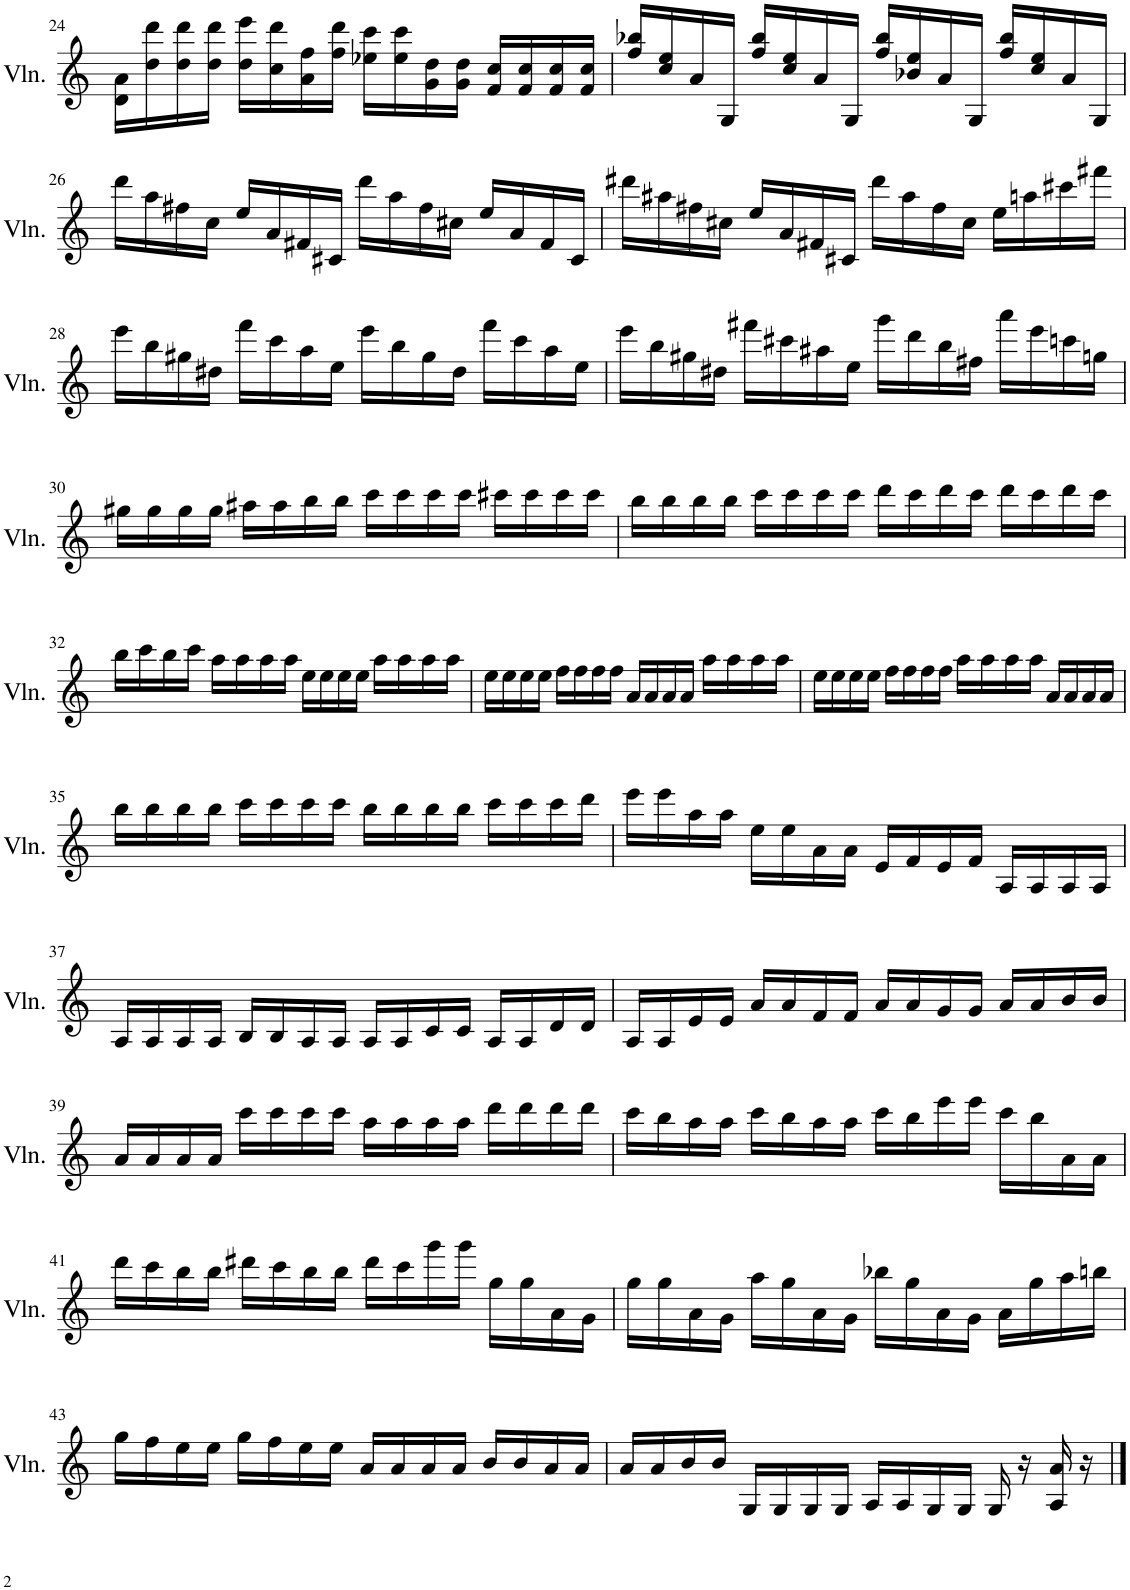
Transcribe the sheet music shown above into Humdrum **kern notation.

**kern
*part1
*staff1
*I"Violin
*I'Vln.
!!LO:PB:g=z
*clefG2
*k[]
*M4/4
=24
16d\ 16a\LL
16dd\ 16ddd\
16dd\ 16ddd\
16dd\ 16ddd\JJ
16dd\ 16eee\LL
16cc\ 16ddd\
16a\ 16ff\
16ff\ 16ddd\JJ
16ee-X\ 16ccc\LL
16ee-\ 16ccc\
16g\ 16dd\
16g\ 16dd\JJ
16f/ 16cc/LL
16f/ 16cc/
16f/ 16cc/
16f/ 16cc/JJ
=25
16ff/ 16bb-X/LL
16cc/ 16ee/
16a/
16G/JJ
16ff/ 16bb-/LL
16cc/ 16ee/
16a/
16G/JJ
16ff/ 16bb-/LL
16b-X/ 16ee/
16a/
16G/JJ
16ff/ 16bb-/LL
16cc/ 16ee/
16a/
16G/JJ
!!LO:LB:g=z
=26
16ddd\LL
16aa\
16ff#X\
16cc\JJ
16ee/LL
16a/
16f#X/
16c#X/JJ
16ddd\LL
16aa\
16ff#\
16cc#X\JJ
16ee/LL
16a/
16f#/
16c#/JJ
=27
16ddd#X\LL
16aa#X\
16ff#X\
16cc#X\JJ
16ee/LL
16a/
16f#X/
16c#X/JJ
16ddd#\LL
16aa#\
16ff#\
16cc#\JJ
16ee\LL
16aan\
16ccc#X\
16fff#X\JJ
!!LO:LB:g=z
=28
16eee\LL
16bb\
16gg#X\
16dd#X\JJ
16fff\LL
16ccc\
16aa\
16ee\JJ
16eee\LL
16bb\
16gg#\
16dd#\JJ
16fff\LL
16ccc\
16aa\
16ee\JJ
=29
16eee\LL
16bb\
16gg#X\
16dd#X\JJ
16fff#X\LL
16ccc#X\
16aa#X\
16ee\JJ
16ggg\LL
16ddd\
16bb\
16ff#X\JJ
16aaa\LL
16eee\
16cccn\
16ggn\JJ
!!LO:LB:g=z
=30
16gg#X\LL
16gg#\
16gg#\
16gg#\JJ
16aa#X\LL
16aa#\
16bb\
16bb\JJ
16ccc\LL
16ccc\
16ccc\
16ccc\JJ
16ccc#X\LL
16ccc#\
16ccc#\
16ccc#\JJ
=31
16bb\LL
16bb\
16bb\
16bb\JJ
16ccc\LL
16ccc\
16ccc\
16ccc\JJ
16ddd\LL
16ccc\
16ddd\
16ccc\JJ
16ddd\LL
16ccc\
16ddd\
16ccc\JJ
!!LO:LB:g=z
=32
16bb\LL
16ccc\
16bb\
16ccc\JJ
16aa\LL
16aa\
16aa\
16aa\JJ
16ee\LL
16ee\
16ee\
16ee\JJ
16aa\LL
16aa\
16aa\
16aa\JJ
=33
16ee\LL
16ee\
16ee\
16ee\JJ
16ff\LL
16ff\
16ff\
16ff\JJ
16a/LL
16a/
16a/
16a/JJ
16aa\LL
16aa\
16aa\
16aa\JJ
=34
16ee\LL
16ee\
16ee\
16ee\JJ
16ff\LL
16ff\
16ff\
16ff\JJ
16aa\LL
16aa\
16aa\
16aa\JJ
16a/LL
16a/
16a/
16a/JJ
!!LO:LB:g=z
=35
16bb\LL
16bb\
16bb\
16bb\JJ
16ccc\LL
16ccc\
16ccc\
16ccc\JJ
16bb\LL
16bb\
16bb\
16bb\JJ
16ccc\LL
16ccc\
16ccc\
16ddd\JJ
=36
16eee\LL
16eee\
16aa\
16aa\JJ
16ee\LL
16ee\
16a\
16a\JJ
16e/LL
16f/
16e/
16f/JJ
16A/LL
16A/
16A/
16A/JJ
!!LO:LB:g=z
=37
16A/LL
16A/
16A/
16A/JJ
16B/LL
16B/
16A/
16A/JJ
16A/LL
16A/
16c/
16c/JJ
16A/LL
16A/
16d/
16d/JJ
=38
16A/LL
16A/
16e/
16e/JJ
16a/LL
16a/
16f/
16f/JJ
16a/LL
16a/
16g/
16g/JJ
16a/LL
16a/
16b/
16b/JJ
!!LO:LB:g=z
=39
16a/LL
16a/
16a/
16a/JJ
16ccc\LL
16ccc\
16ccc\
16ccc\JJ
16aa\LL
16aa\
16aa\
16aa\JJ
16ddd\LL
16ddd\
16ddd\
16ddd\JJ
=40
16ccc\LL
16bb\
16aa\
16aa\JJ
16ccc\LL
16bb\
16aa\
16aa\JJ
16ccc\LL
16bb\
16eee\
16eee\JJ
16ccc\LL
16bb\
16a\
16a\JJ
!!LO:LB:g=z
=41
16ddd\LL
16ccc\
16bb\
16bb\JJ
16ddd#X\LL
16ccc\
16bb\
16bb\JJ
16ddd#\LL
16ccc\
16ggg\
16ggg\JJ
16gg\LL
16gg\
16a\
16g\JJ
=42
16gg\LL
16gg\
16a\
16g\JJ
16aa\LL
16gg\
16a\
16g\JJ
16bb-X\LL
16gg\
16a\
16g\JJ
16a\LL
16gg\
16aa\
16bbn\JJ
!!LO:LB:g=z
=43
16gg\LL
16ff\
16ee\
16ee\JJ
16gg\LL
16ff\
16ee\
16ee\JJ
16a/LL
16a/
16a/
16a/JJ
16b/LL
16b/
16a/
16a/JJ
=44
16a/LL
16a/
16b/
16b/JJ
16G/LL
16G/
16G/
16G/JJ
16A/LL
16A/
16G/
16G/JJ
16G/
16r
16A/ 16a/
16r
==
*-
